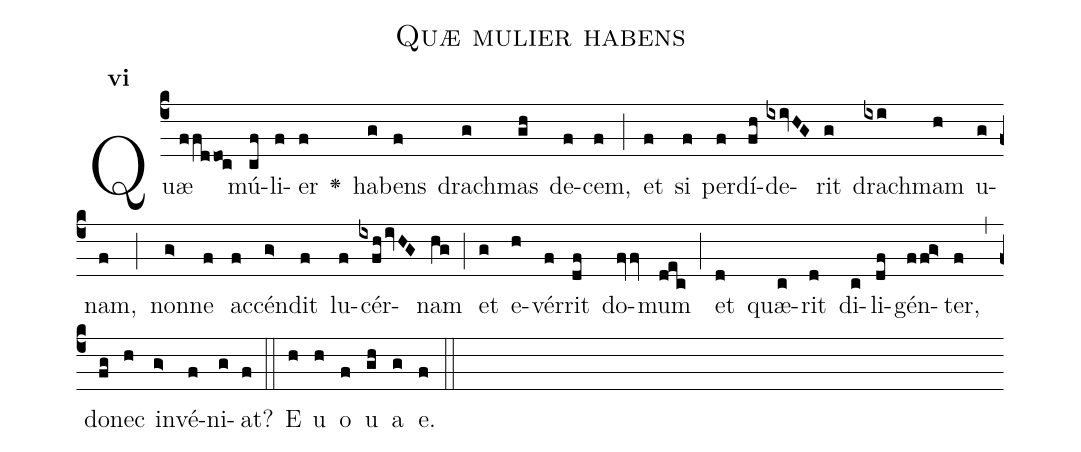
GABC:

name:Quæ mulier habens;
office-part:Antiphona;
mode:6;
%%
initial-style: 1;
name: Quæ mulier habens;
book: Antiphonae & Responsoria/Tomus IV, p. 155;
occasion: Dominica XXIV per Annum;
office-part: Vesperae Ant Mc;
annotation: 6f;
centering-scheme: english;
font: OFLSortsMillGoudy;
height: 11;
width: 4.5;
%%
(c4)Quæ(ffddoc) mú(cf)li(f)er(f) <v>\greheightstar</v>() ha(g)bens(f) dra(g)chmas(gh) de(f)cem,(f) (;) et(f) si(f) per(f)dí(fh)de(ixivHG)rit(g) dra(ixi)chmam(h) u(g)nam,(f) (;) non(g>)ne(f) ac(f)cén(g>)dit(f) lu(f)cér(ixfh/ivHG)nam(hg) (;) et(g) e(h)vér(f)rit(df) do(fvv)mum(dec) (;) et(d) quæ(c)rit(d) di(c)li(df)gén(ffg>)ter,(f) (,) do(fg)nec(h) in(g>)vé(f)ni(g)at?(f) (::) E(h) u(h) o(f) u(gh) a(g) e.(f) (::)
